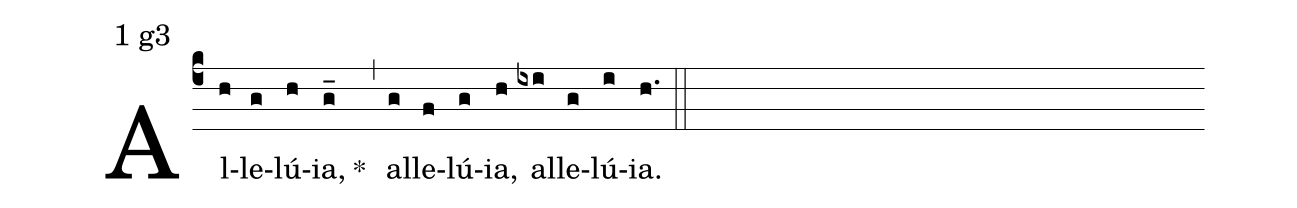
mode:1 g3;
%%
(c4) Al(h)le(g)lú(h)ia,(g_) *()(,) al(g)le(f)lú(g)ia,(h) al(ixi)le(g)lú(i)ia.(h.) (::)
